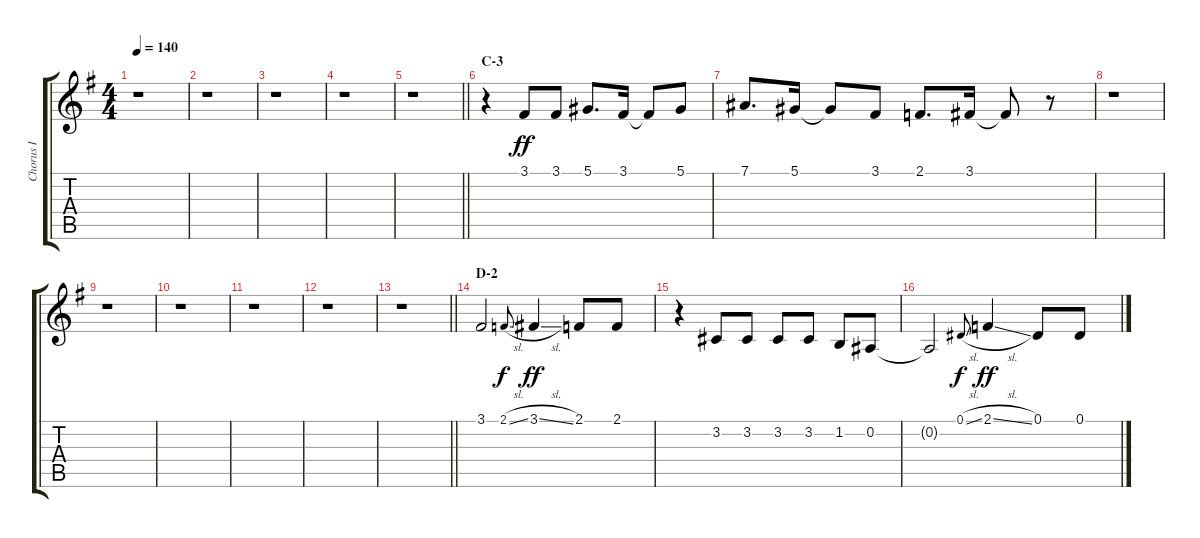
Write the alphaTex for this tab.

\track ("Chorus I" "Chorus I") {instrument voiceoohs}
\staff {score tabs}
\tuning (Eb4 Bb3 Gb3 Db3 Ab2 Eb2) {hide}
\ts (4 4)
\tempo 140
\clef g2
\ks g
r.1{dy ff} |
r.1 |
r.1 |
r.1 |
\barLineRight lightlight
r.1 |
\section ("" "C-3")
r.4 3.1.8 3.1.8 5.1.8{d} 3.1.16 3.1{t}.8 5.1.8 |
7.1.8{d} 5.1.16 5.1{t}.8 3.1.8 2.1.8{d} 3.1.16 3.1{t}.8 r.8 |
r.1 |
r.1 |
r.1 |
r.1 |
r.1 |
\barLineRight lightlight
r.1 |
\section ("" "D-2")
3.1.2 2.1{sl}.8{gr onbeat dy f} 3.1{sl}.4{dy ff} 2.1.8 2.1.8 |
r.4 3.2.8 3.2.8 3.2.8 3.2.8 1.2.8 0.2.8 |
0.2{t}.2 0.1{sl}.8{gr onbeat dy f} 2.1{sl}.4{dy ff} 0.1.8 0.1.8
